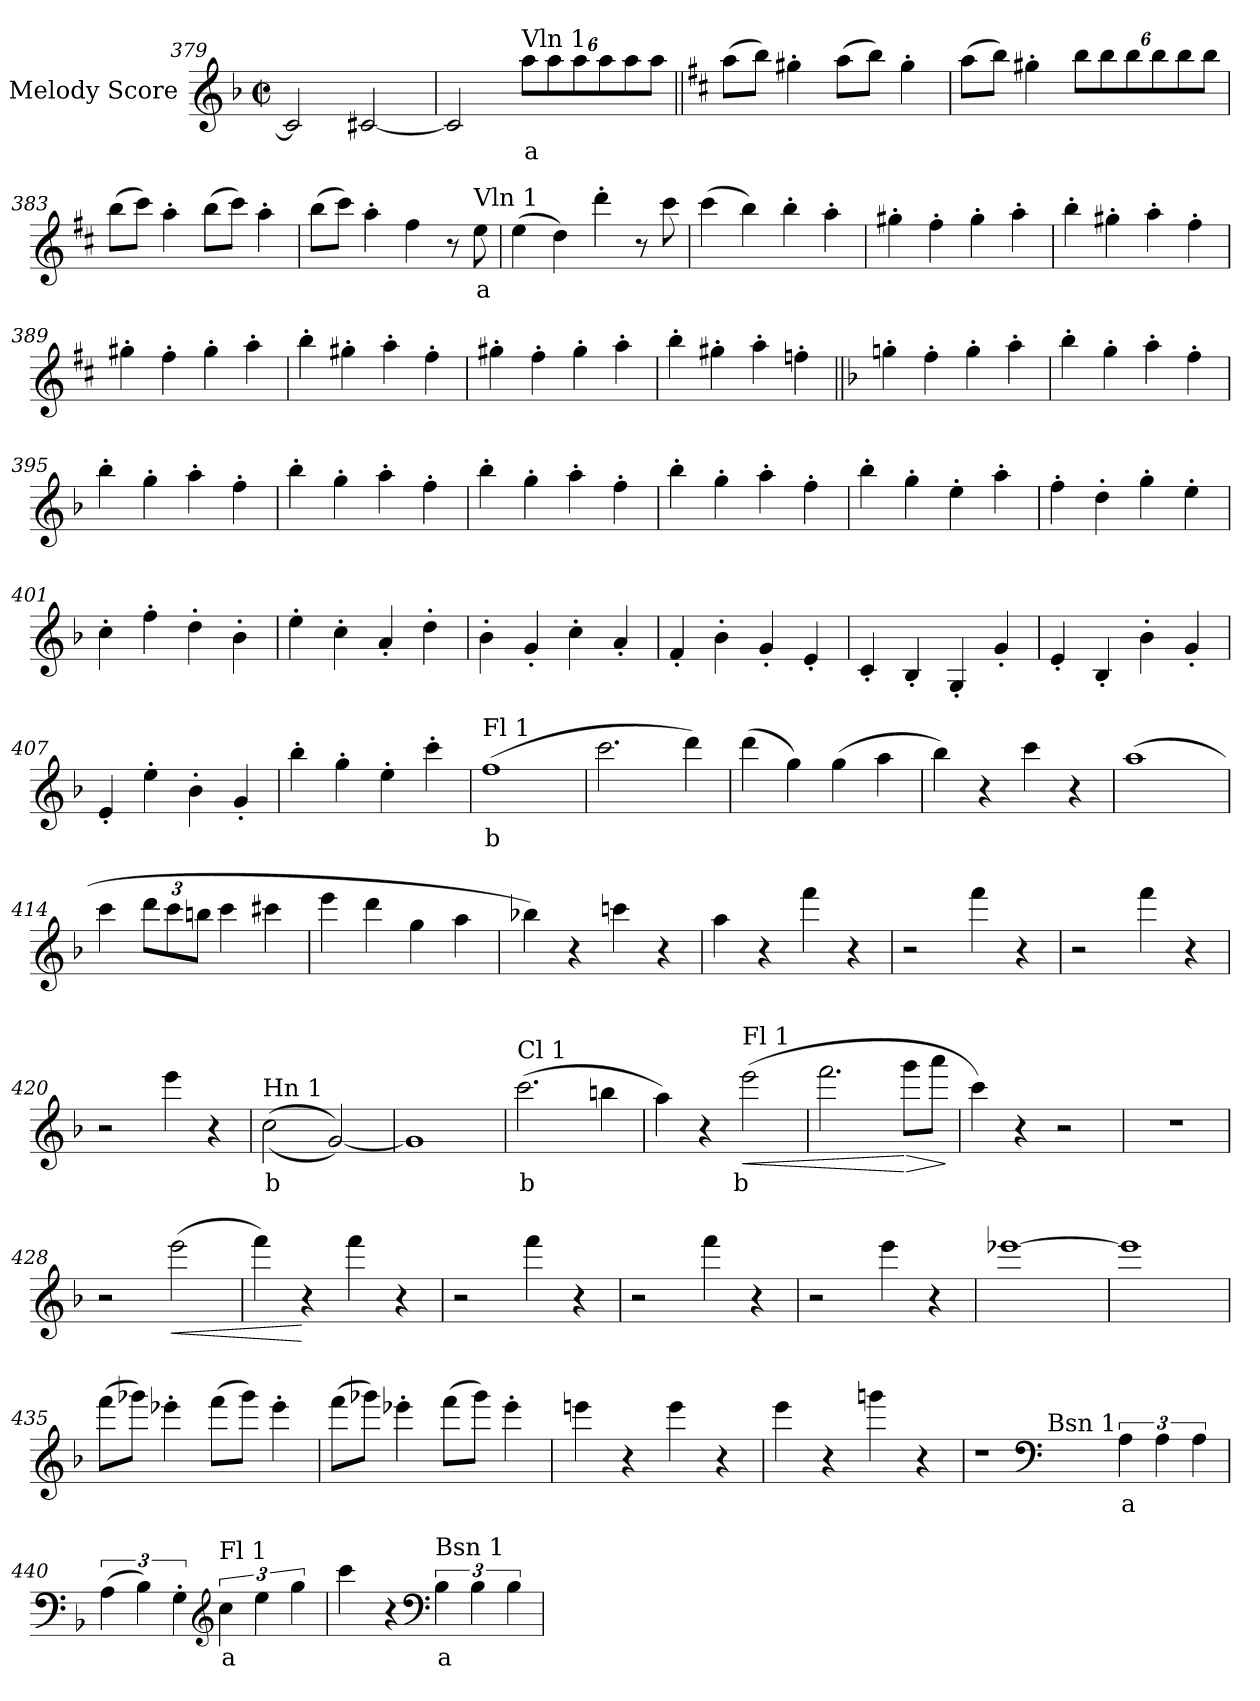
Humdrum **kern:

**kern	**text	**dynam
*part1	*part1	*part1
*staff1	*staff1	*staff1
*I"Melody Score	*	*
*clefG2	*	*
*k[b-]	*	*
*M2/2	*	*
*met(c|)	*	*
=379	=379	=379
2c#/]	.	.
[2c#X/	.	.
=380	=380	=380
2c#/]	.	.
*Xbrackettup	*	*
!LO:TX:a:t=Vln 1	!	!
!	!LO:LY:b:color=#FF0000	!
12aa\L	a	.
12aa\	.	.
12aa\	.	.
12aa\	.	.
12aa\	.	.
12aa\J	.	.
=381||	=381||	=381||
*k[f#c#]	*	*
(8aa\L	.	.
8bb\J)	.	.
4gg#X'\	.	.
(8aa\L	.	.
8bb\J)	.	.
4gg#'\	.	.
=382	=382	=382
(8aa\L	.	.
8bb\J)	.	.
4gg#X'\	.	.
12bb\L	.	.
12bb\	.	.
12bb\	.	.
12bb\	.	.
12bb\	.	.
12bb\J	.	.
=383	=383	=383
(8bb\L	.	.
8ccc#\J)	.	.
4aa'\	.	.
(8bb\L	.	.
8ccc#\J)	.	.
4aa'\	.	.
=384	=384	=384
(8bb\L	.	.
8ccc#\J)	.	.
4aa'\	.	.
4ff#\	.	.
8r	.	.
!LO:TX:a:t=Vln 1	!	!
!	!LO:LY:b:color=#FF0000	!
8ee\	a	.
=385	=385	=385
(4ee\	.	.
4dd\)	.	.
4ddd'\	.	.
8r	.	.
8ccc#\	.	.
=386	=386	=386
(4ccc#\	.	.
4bb\)	.	.
4bb'\	.	.
4aa'\	.	.
=387	=387	=387
4gg#X'\	.	.
4ff#'\	.	.
4gg#'\	.	.
4aa'\	.	.
=388	=388	=388
4bb'\	.	.
4gg#X'\	.	.
4aa'\	.	.
4ff#'\	.	.
=389	=389	=389
4gg#X'\	.	.
4ff#'\	.	.
4gg#'\	.	.
4aa'\	.	.
=390	=390	=390
4bb'\	.	.
4gg#X'\	.	.
4aa'\	.	.
4ff#'\	.	.
=391	=391	=391
4gg#X'\	.	.
4ff#'\	.	.
4gg#'\	.	.
4aa'\	.	.
=392	=392	=392
4bb'\	.	.
4gg#X'\	.	.
4aa'\	.	.
4ffn'\	.	.
=393||	=393||	=393||
*k[b-]	*	*
4ggn'\	.	.
4ff'\	.	.
4gg'\	.	.
4aa'\	.	.
=394	=394	=394
4bb-'\	.	.
4gg'\	.	.
4aa'\	.	.
4ff'\	.	.
=395	=395	=395
4bb-'\	.	.
4gg'\	.	.
4aa'\	.	.
4ff'\	.	.
=396	=396	=396
4bb-'\	.	.
4gg'\	.	.
4aa'\	.	.
4ff'\	.	.
=397	=397	=397
4bb-'\	.	.
4gg'\	.	.
4aa'\	.	.
4ff'\	.	.
=398	=398	=398
4bb-'\	.	.
4gg'\	.	.
4aa'\	.	.
4ff'\	.	.
=399	=399	=399
4bb-'\	.	.
4gg'\	.	.
4ee'\	.	.
4aa'\	.	.
=400	=400	=400
4ff'\	.	.
4dd'\	.	.
4gg'\	.	.
4ee'\	.	.
=401	=401	=401
4cc'\	.	.
4ff'\	.	.
4dd'\	.	.
4b-'\	.	.
=402	=402	=402
4ee'\	.	.
4cc'\	.	.
4a'/	.	.
4dd'\	.	.
=403	=403	=403
4b-'\	.	.
4g'/	.	.
4cc'\	.	.
4a'/	.	.
=404	=404	=404
4f'/	.	.
4b-'\	.	.
4g'/	.	.
4e'/	.	.
=405	=405	=405
4c'/	.	.
4B-'/	.	.
4G'/	.	.
4g'/	.	.
=406	=406	=406
4e'/	.	.
4B-'/	.	.
4b-'\	.	.
4g'/	.	.
=407	=407	=407
4e'/	.	.
4ee'\	.	.
4b-'\	.	.
4g'/	.	.
=408	=408	=408
4bb-'\	.	.
4gg'\	.	.
4ee'\	.	.
4ccc'\	.	.
=409	=409	=409
!LO:TX:a:t=Fl 1	!	!
!	!LO:LY:b:color=#FF0000	!
(1ff	b	.
=410	=410	=410
2.ccc\	.	.
4ddd\)	.	.
=411	=411	=411
(4ddd\	.	.
4gg\)	.	.
(4gg\	.	.
4aa\	.	.
=412	=412	=412
4bb-\)	.	.
4r	.	.
4ccc\	.	.
4r	.	.
=413	=413	=413
(1aa	.	.
=414	=414	=414
4ccc\	.	.
12ddd\L	.	.
12ccc\	.	.
12bbn\J	.	.
4ccc\	.	.
4ccc#X\	.	.
=415	=415	=415
4eee\	.	.
4ddd\	.	.
4gg\	.	.
4aa\	.	.
=416	=416	=416
4bb-X\)	.	.
4r	.	.
4cccn\	.	.
4r	.	.
=417	=417	=417
4aa\	.	.
4r	.	.
4fff\	.	.
4r	.	.
=418	=418	=418
2r	.	.
4fff\	.	.
4r	.	.
=419	=419	=419
2r	.	.
4fff\	.	.
4r	.	.
=420	=420	=420
2r	.	.
4eee\	.	.
4r	.	.
=421	=421	=421
!LO:TX:a:t=Hn 1	!	!
!	!LO:LY:b:color=#FF0000	!
((2cc\	b	.
[2g/))	.	.
=422	=422	=422
1g]	.	.
=423	=423	=423
!LO:TX:a:t=Cl 1	!	!
!	!LO:LY:b:color=#FF0000	!
(2.ccc\	b	.
4bb\	.	.
=424	=424	=424
4aa\)	.	.
4r	.	.
!LO:TX:a:t=Fl 1	!	!
!	!LO:LY:b:color=#FF0000	!LO:HP:b
(2eee\	b	<
=425	=425	=425
2.fff\	.	.
!	!	!LO:HP:n=1:b
8ggg\L	.	[ >
8aaa\J	.	.
.	.	]
=426	=426	=426
4ccc\)	.	.
4r	.	.
2r	.	.
=427	=427	=427
1r	.	.
=428	=428	=428
2r	.	.
!	!	!LO:HP:b
(2eee\	.	<
=429	=429	=429
4fff\)	.	.
4r	.	[
4fff\	.	.
4r	.	.
=430	=430	=430
2r	.	.
4fff\	.	.
4r	.	.
=431	=431	=431
2r	.	.
4fff\	.	.
4r	.	.
=432	=432	=432
2r	.	.
4eee\	.	.
4r	.	.
=433	=433	=433
[1eee-X	.	.
=434	=434	=434
1eee-]	.	.
=435	=435	=435
(8fff\L	.	.
8ggg-X\J)	.	.
4eee-X'\	.	.
(8fff\L	.	.
8ggg-\J)	.	.
4eee-'\	.	.
=436	=436	=436
(8fff\L	.	.
8ggg-X\J)	.	.
4eee-X'\	.	.
(8fff\L	.	.
8ggg-\J)	.	.
4eee-'\	.	.
=437	=437	=437
4eeen\	.	.
4r	.	.
4eee\	.	.
4r	.	.
=438	=438	=438
4eee\	.	.
4r	.	.
4gggn\	.	.
4r	.	.
=439	=439	=439
*^	*	*
1r;<	2ryy	.	.
*clefF4	*	*	*
!	!LO:TX:a:t=Bsn 1	!	!
.	1ryy	.	.
*brackettup	*	*	*
!	!	!LO:LY:b:color=#FF0000	!
6A\	.	a	.
6A\	.	.	.
6A\	.	.	.
*v	*v	*	*
=440	=440	=440
(6A\	.	.
6B-\)	.	.
6G'\	.	.
*clefG2	*	*
!LO:TX:a:t=Fl 1	!	!
!	!LO:LY:b:color=#FF0000	!
6cc\	a	.
6ee\	.	.
6gg\	.	.
=441	=441	=441
4ccc\	.	.
4r	.	.
*clefF4	*	*
!LO:TX:a:t=Bsn 1	!	!
!	!LO:LY:b:color=#FF0000	!
6B-\	a	.
6B-\	.	.
6B-\	.	.
=	=	=
*-	*-	*-
